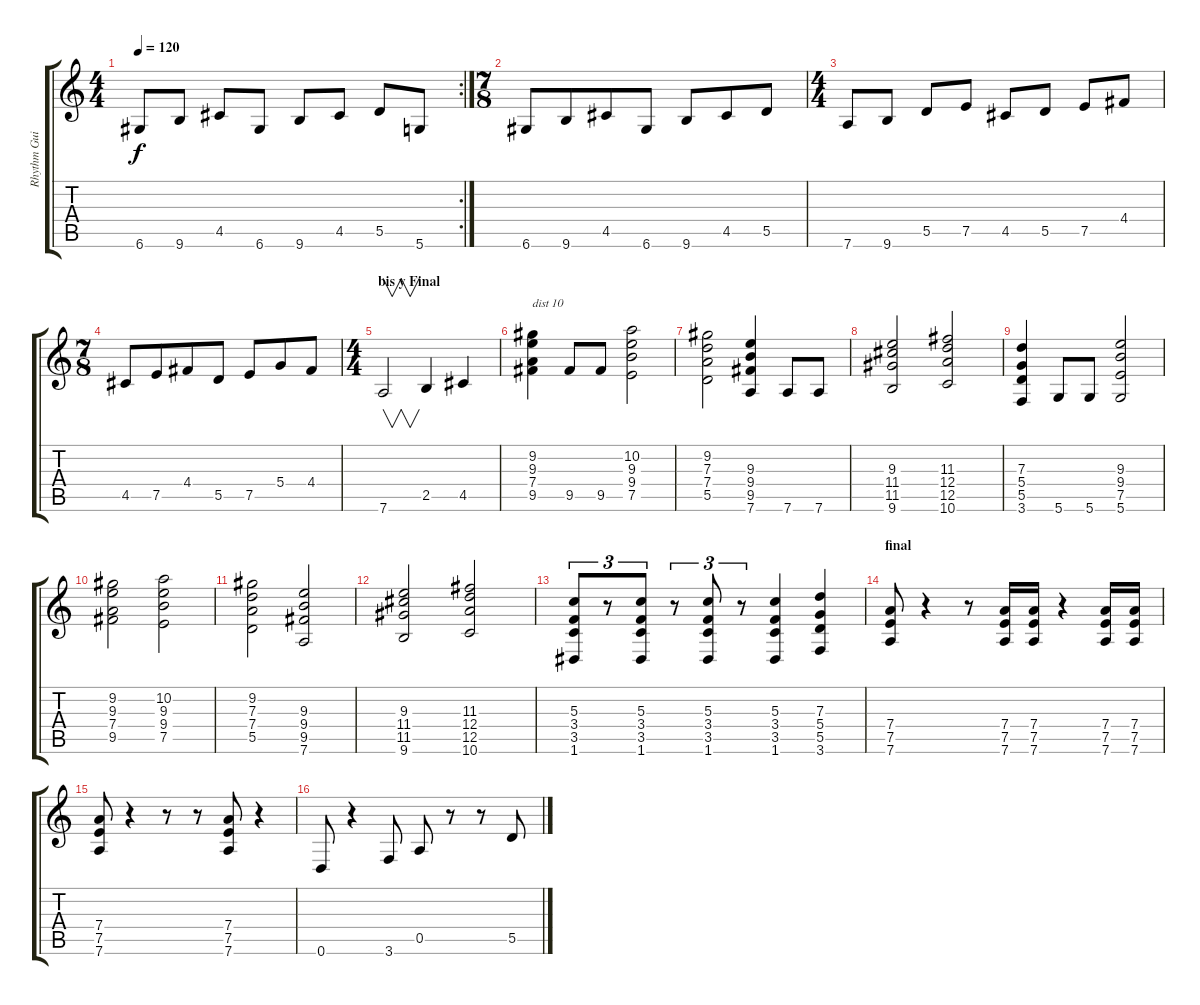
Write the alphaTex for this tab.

\track ("Rhythm Guitar" "Rhythm Gui") {instrument distortionguitar}
\staff {score tabs}
\tuning (E4 B3 G3 D3 A2 D2) {hide}
\rc 2
\ts (4 4)
\tempo 120
\clef g2
\ks c
6.6.8{dy f} 9.6.8 4.5.8 6.6.8 9.6.8 4.5.8 5.5.8 5.6.8 |
\ts (7 8)
6.6.8 9.6.8 4.5.8 6.6.8 9.6.8 4.5.8 5.5.8 |
\ts (4 4)
7.6.8 9.6.8 5.5.8 7.5.8 4.5.8 5.5.8 7.5.8 4.4.8 |
\ts (7 8)
4.5.8 7.5.8 4.4.8 5.5.8 7.5.8 5.4.8 4.4.8 |
\ts (4 4)
\section ("" "bis y Final")
7.6.2{v} 2.5.4 4.5.4 |
(9.2 9.3 7.4 9.5).4{txt "dist 10" volume 10 instrument distortionguitar} 9.5.8 9.5.8 (10.2 9.3 9.4 7.5).2 |
(9.2 7.3 7.4 5.5).2 (9.3 9.4 9.5 7.6).4 7.6.8 7.6.8 |
(9.3 11.4 11.5 9.6).2 (11.3 12.4 12.5 10.6).2 |
(7.3 5.4 5.5 3.6).4 5.6.8 5.6.8 (9.3 9.4 7.5 5.6).2 |
(9.2 9.3 7.4 9.5).2 (10.2 9.3 9.4 7.5).2 |
(9.2 7.3 7.4 5.5).2 (9.3 9.4 9.5 7.6).2 |
(9.3 11.4 11.5 9.6).2 (11.3 12.4 12.5 10.6).2 |
(5.3 3.4 3.5 1.6).8{tu (3 2) volume 12} r.8{tu (3 2)} (5.3 3.4 3.5 1.6).8{tu (3 2)} r.8{tu (3 2)} (5.3 3.4 3.5 1.6).8{tu (3 2)} r.8{tu (3 2)} (5.3 3.4 3.5 1.6).4 (7.3 5.4 5.5 3.6).4 |
\section ("" "final")
(7.4 7.5 7.6).8 r.4 r.8 (7.4 7.5 7.6).16 (7.4 7.5 7.6).16 r.4 (7.4 7.5 7.6).16 (7.4 7.5 7.6).16 |
(7.4 7.5 7.6).8 r.4 r.8 r.8 (7.4 7.5 7.6).8 r.4 |
0.6.8 r.4 3.6.8 0.5.8 r.8 r.8 5.5.8
